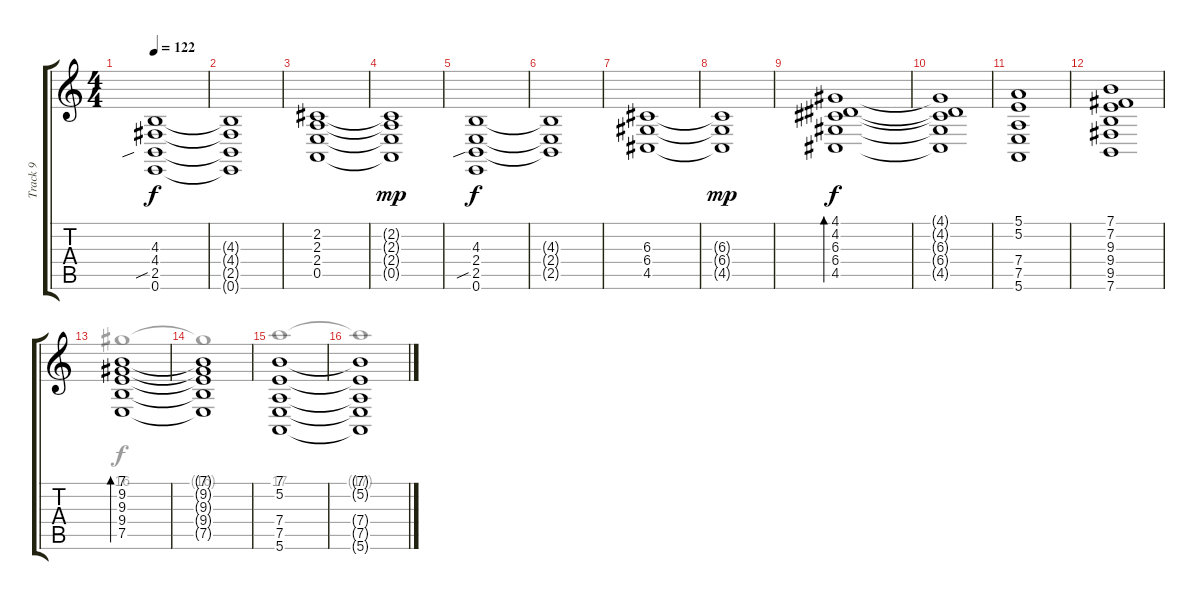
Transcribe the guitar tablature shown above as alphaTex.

\track ("Track 9" "Track 9") {instrument pad8sweep}
\staff {score tabs}
\tuning (E4 B3 G3 D3 A2 E2) {hide}
\voice
\ts (4 4)
\tempo 122
\clef g2
\ks c
(4.3 4.4 2.5{sib} 0.6).1{dy f} |
(4.3{t} 4.4{t} 2.5{t} 0.6{t}).1 |
(2.2 2.3 2.4 0.5).1 |
(2.2{t} 2.3{t} 2.4{t} 0.5{t}).1{dy mp} |
(4.3 2.4 2.5{sib} 0.6).1{dy f} |
(4.3{t} 2.4{t} 2.5{t}).1 |
(6.3 6.4 4.5).1 |
(6.3{t} 6.4{t} 4.5{t}).1{dy mp} |
(4.1 4.2 6.3 6.4 4.5).1{bd 480 dy f} |
(4.1{t} 4.2{t} 6.3{t} 6.4{t} 4.5{t}).1 |
(5.1 5.2 7.4 7.5 5.6).1 |
(7.1 7.2 9.3 9.4 9.5 7.6).1 |
(7.1 9.2 9.3 9.4 7.5).1{bd 120} |
(7.1{t} 9.2{t} 9.3{t} 9.4{t} 7.5{t}).1 |
(7.1 5.2 7.4 7.5 5.6).1 |
(7.1{t} 5.2{t} 7.4{t} 7.5{t} 5.6{t}).1
\voice
\clef g2
\ottava regular
\simile none
\ks c
|
|
|
|
|
|
|
|
|
|
|
|
16.1.1 |
16.1{t}.1 |
17.1.1 |
17.1{t}.1
